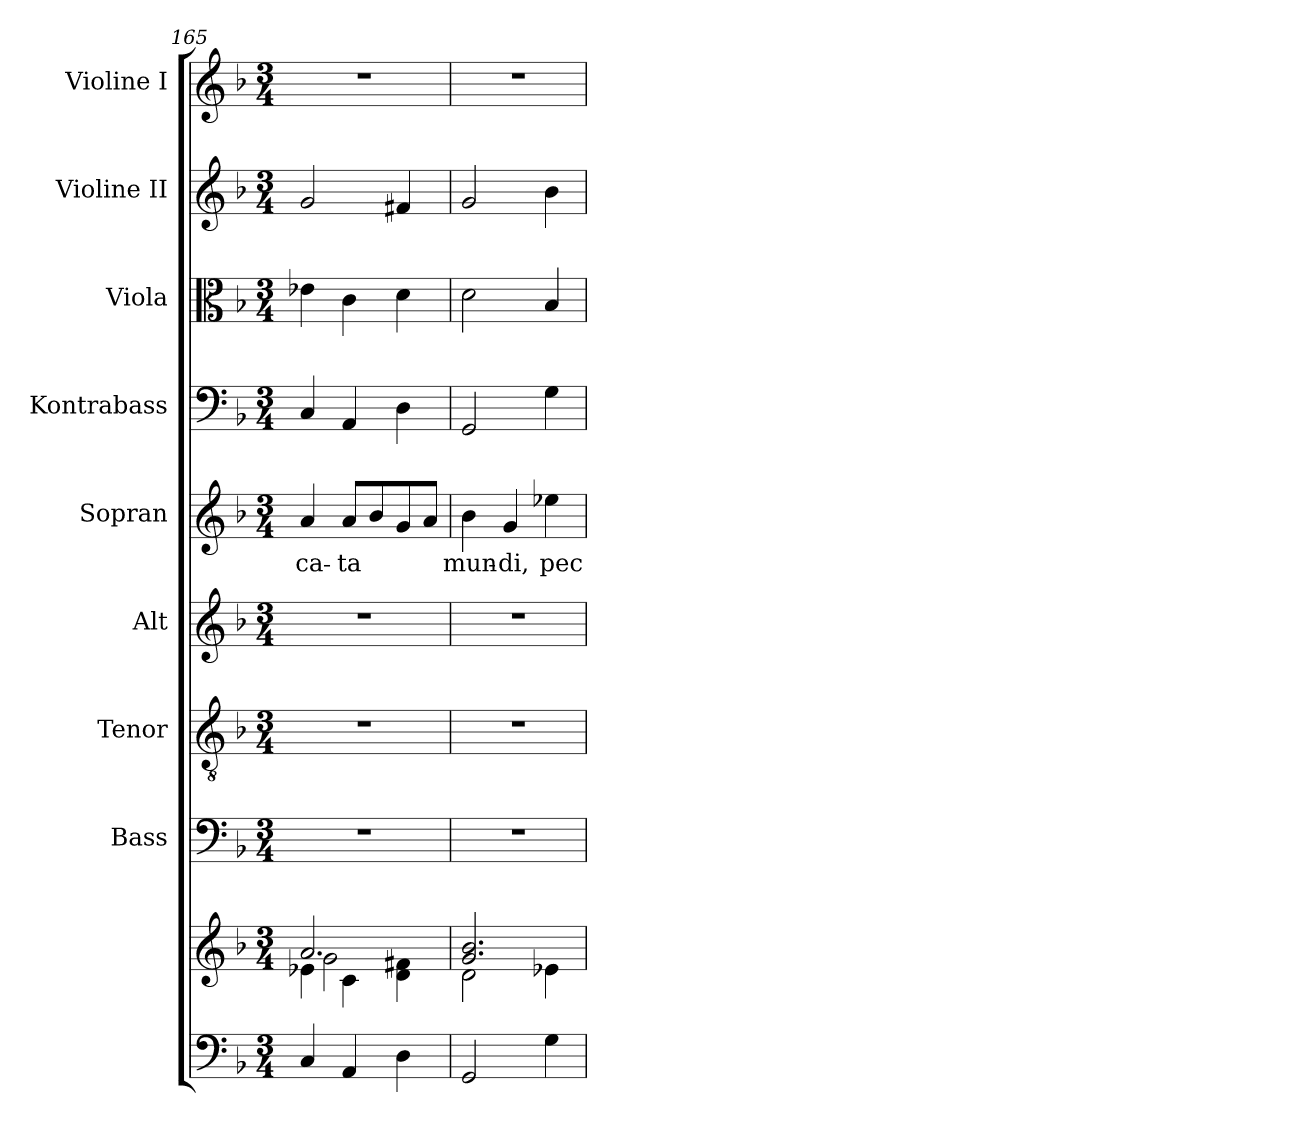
**kern	**kern	**kern	**kern	**kern	**kern	**text	**kern	**kern	**kern	**kern
*part9	*part9	*part8	*part7	*part6	*part5	*part5	*part4	*part3	*part2	*part1
*staff10	*staff9	*staff8	*staff7	*staff6	*staff5	*staff5	*staff4	*staff3	*staff2	*staff1
*	*	*I"Bass	*I"Tenor	*I"Alt	*I"Sopran	*	*I"Kontrabass	*I"Viola	*I"Violine II	*I"Violine I
*	*	*I'B.	*I'T.	*I'A.	*I'S.	*	*I'Kb.	*I'Vla.	*I'Vl. II	*I'Vl. I
*clefF4	*clefG2	*clefF4	*clefGv2	*clefG2	*clefG2	*	*clefF4	*clefC3	*clefG2	*clefG2
*	*	*	*	*	*	*	*ITrd7c12	*	*	*
*k[b-]	*k[b-]	*k[b-]	*k[b-]	*k[b-]	*k[b-]	*	*k[b-]	*k[b-]	*k[b-]	*k[b-]
*F:	*F:	*F:	*F:	*F:	*F:	*	*F:	*F:	*F:	*F:
*M3/4	*M3/4	*M3/4	*M3/4	*M3/4	*M3/4	*	*M3/4	*M3/4	*M3/4	*M3/4
=165	=165	=165	=165	=165	=165	=165	=165	=165	=165	=165
*	*^	*	*	*	*	*	*	*	*	*
*	*	*^	*	*	*	*	*	*	*	*	*
!	!	!	!	!	!	!	!	!LO:LY:b	!	!	!	!
4C/	2.a/	4e-X\	2g\	2.r	2.r	2.r	4a/	-ca-	4CC/	4e-X\	2g/	2.r
!	!	!	!	!	!	!	!	!LO:LY:b	!	!	!	!
4AA/	.	4c\	.	.	.	.	8a/L	-ta	4AAA/	4c\	.	.
.	.	.	.	.	.	.	8b-/	.	.	.	.	.
4D\	.	4d\ 4f#X\	4ryy	.	.	.	8g/	.	4DD\	4d\	4f#X/	.
.	.	.	.	.	.	.	8a/J	.	.	.	.	.
*	*	*v	*v	*	*	*	*	*	*	*	*	*
!!LO:LB:g=z
=166	=166	=166	=166	=166	=166	=166	=166	=166	=166	=166	=166
!	!	!	!	!	!	!	!LO:LY:b	!	!	!	!
2GG/	2.g/ 2.b-/	2d\	2.r	2.r	2.r	4b-\	mun-	2GGG/	2d\	2g/	2.r
!	!	!	!	!	!	!	!LO:LY:b	!	!	!	!
.	.	.	.	.	.	4g/	-di,	.	.	.	.
!	!	!	!	!	!	!	!LO:LY:b	!	!	!	!
4G\	.	4e-X\	.	.	.	4ee-X\	pec-	4GG\	4B-/	4b-\	.
*	*v	*v	*	*	*	*	*	*	*	*	*
=	=	=	=	=	=	=	=	=	=	=
*-	*-	*-	*-	*-	*-	*-	*-	*-	*-	*-
